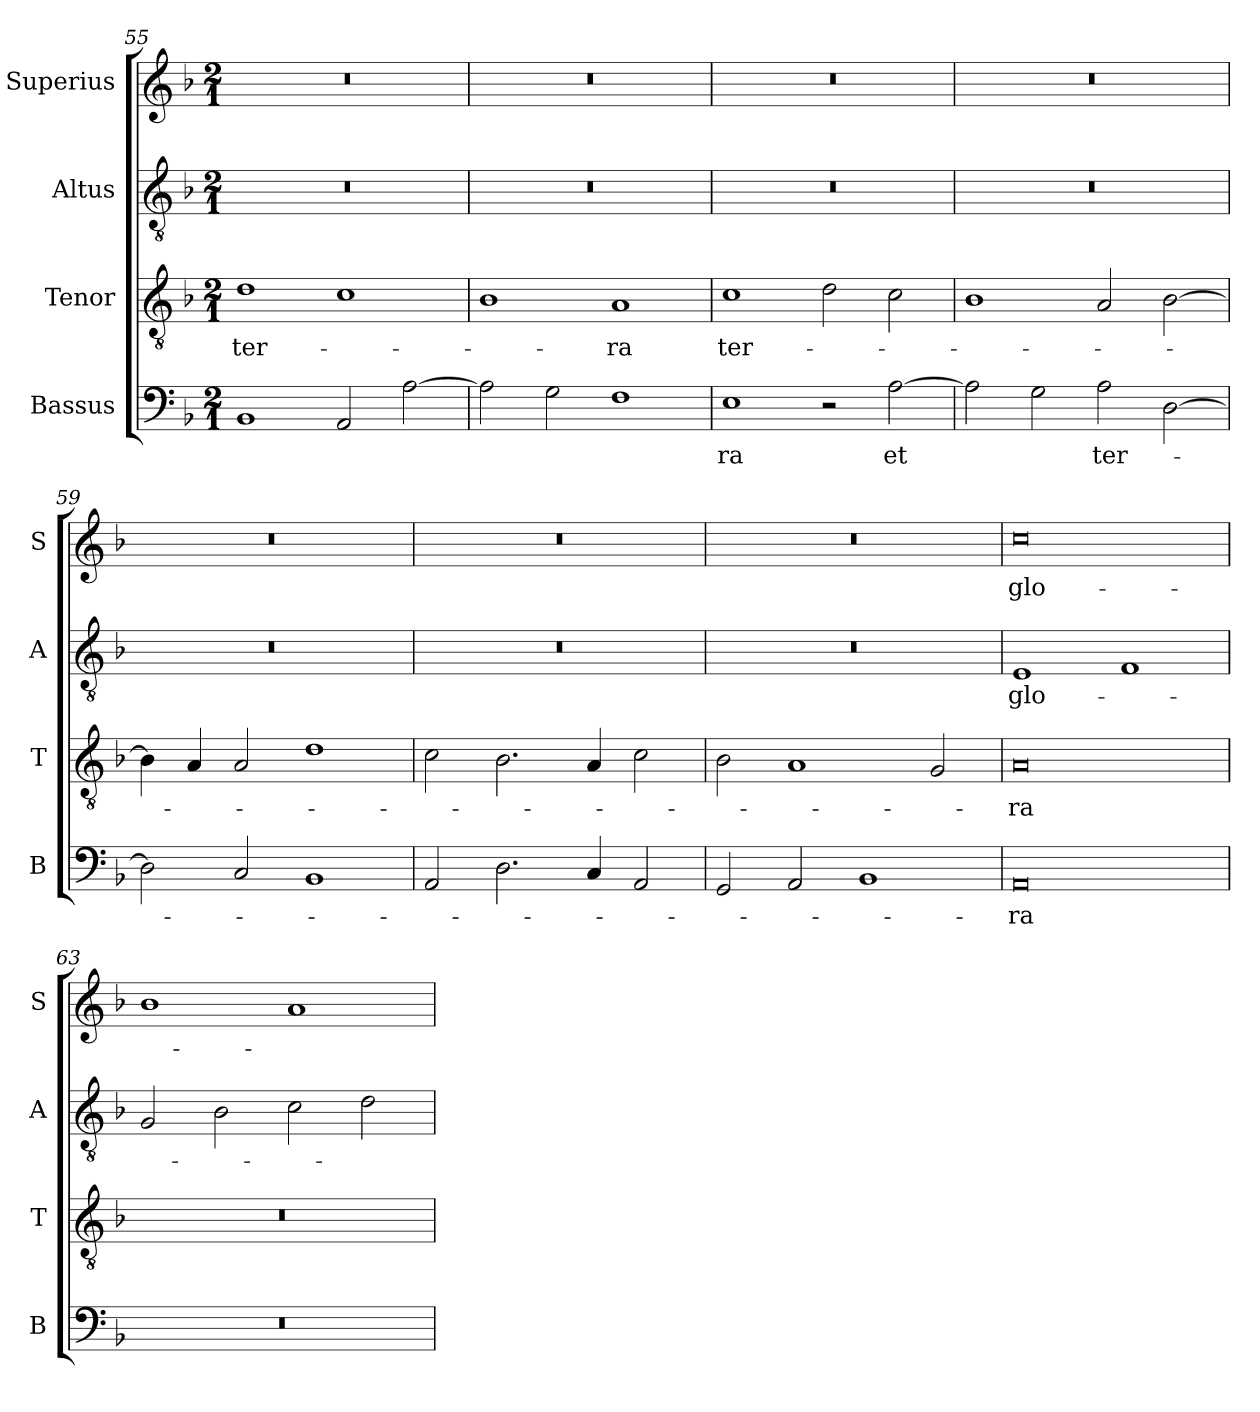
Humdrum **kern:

**kern	**text	**kern	**text	**kern	**text	**kern	**text
*part4	*part4	*part3	*part3	*part2	*part2	*part1	*part1
*staff4	*staff4	*staff3	*staff3	*staff2	*staff2	*staff1	*staff1
*I"Bassus	*	*I"Tenor	*	*I"Altus	*	*I"Superius	*
*I'B	*	*I'T	*	*I'A	*	*I'S	*
*clefF4	*	*clefGv2	*	*clefGv2	*	*clefG2	*
*k[b-]	*	*k[b-]	*	*k[b-]	*	*k[b-]	*
*M2/1	*	*M2/1	*	*M2/1	*	*M2/1	*
=55	=55	=55	=55	=55	=55	=55	=55
1BB-	.	1d	ter-	0r	.	0r	.
2AA/	.	1c	.	.	.	.	.
[2A\	.	.	.	.	.	.	.
=56	=56	=56	=56	=56	=56	=56	=56
2A\]	.	1B-	.	0r	.	0r	.
2G\	.	.	.	.	.	.	.
1F	.	1A	-ra	.	.	.	.
=57	=57	=57	=57	=57	=57	=57	=57
1E	-ra	1c	ter-	0r	.	0r	.
2r	.	2d\	.	.	.	.	.
[2A\	et	2c\	.	.	.	.	.
=58	=58	=58	=58	=58	=58	=58	=58
2A\]	.	1B-	.	0r	.	0r	.
2G\	.	.	.	.	.	.	.
2A\	ter-	2A/	.	.	.	.	.
[2D\	.	[2B-\	.	.	.	.	.
=59	=59	=59	=59	=59	=59	=59	=59
2D\]	.	4B-\]	.	0r	.	0r	.
.	.	4A/	.	.	.	.	.
2C/	.	2A/	.	.	.	.	.
1BB-	.	1d	.	.	.	.	.
=60	=60	=60	=60	=60	=60	=60	=60
2AA/	.	2c\	.	0r	.	0r	.
2.D\	.	2.B-\	.	.	.	.	.
4C/	.	4A/	.	.	.	.	.
2AA/	.	2c\	.	.	.	.	.
=61	=61	=61	=61	=61	=61	=61	=61
2GG/	.	2B-\	.	0r	.	0r	.
2AA/	.	1A	.	.	.	.	.
1BB-	.	.	.	.	.	.	.
.	.	2G/	.	.	.	.	.
=62	=62	=62	=62	=62	=62	=62	=62
0AA	-ra	0A	-ra	1E	glo-	0cc	glo-
.	.	.	.	1F	.	.	.
=63	=63	=63	=63	=63	=63	=63	=63
0r	.	0r	.	2G/	.	1b-	.
.	.	.	.	2B-\	.	.	.
.	.	.	.	2c\	.	1a	.
.	.	.	.	2d\	.	.	.
=	=	=	=	=	=	=	=
*-	*-	*-	*-	*-	*-	*-	*-
